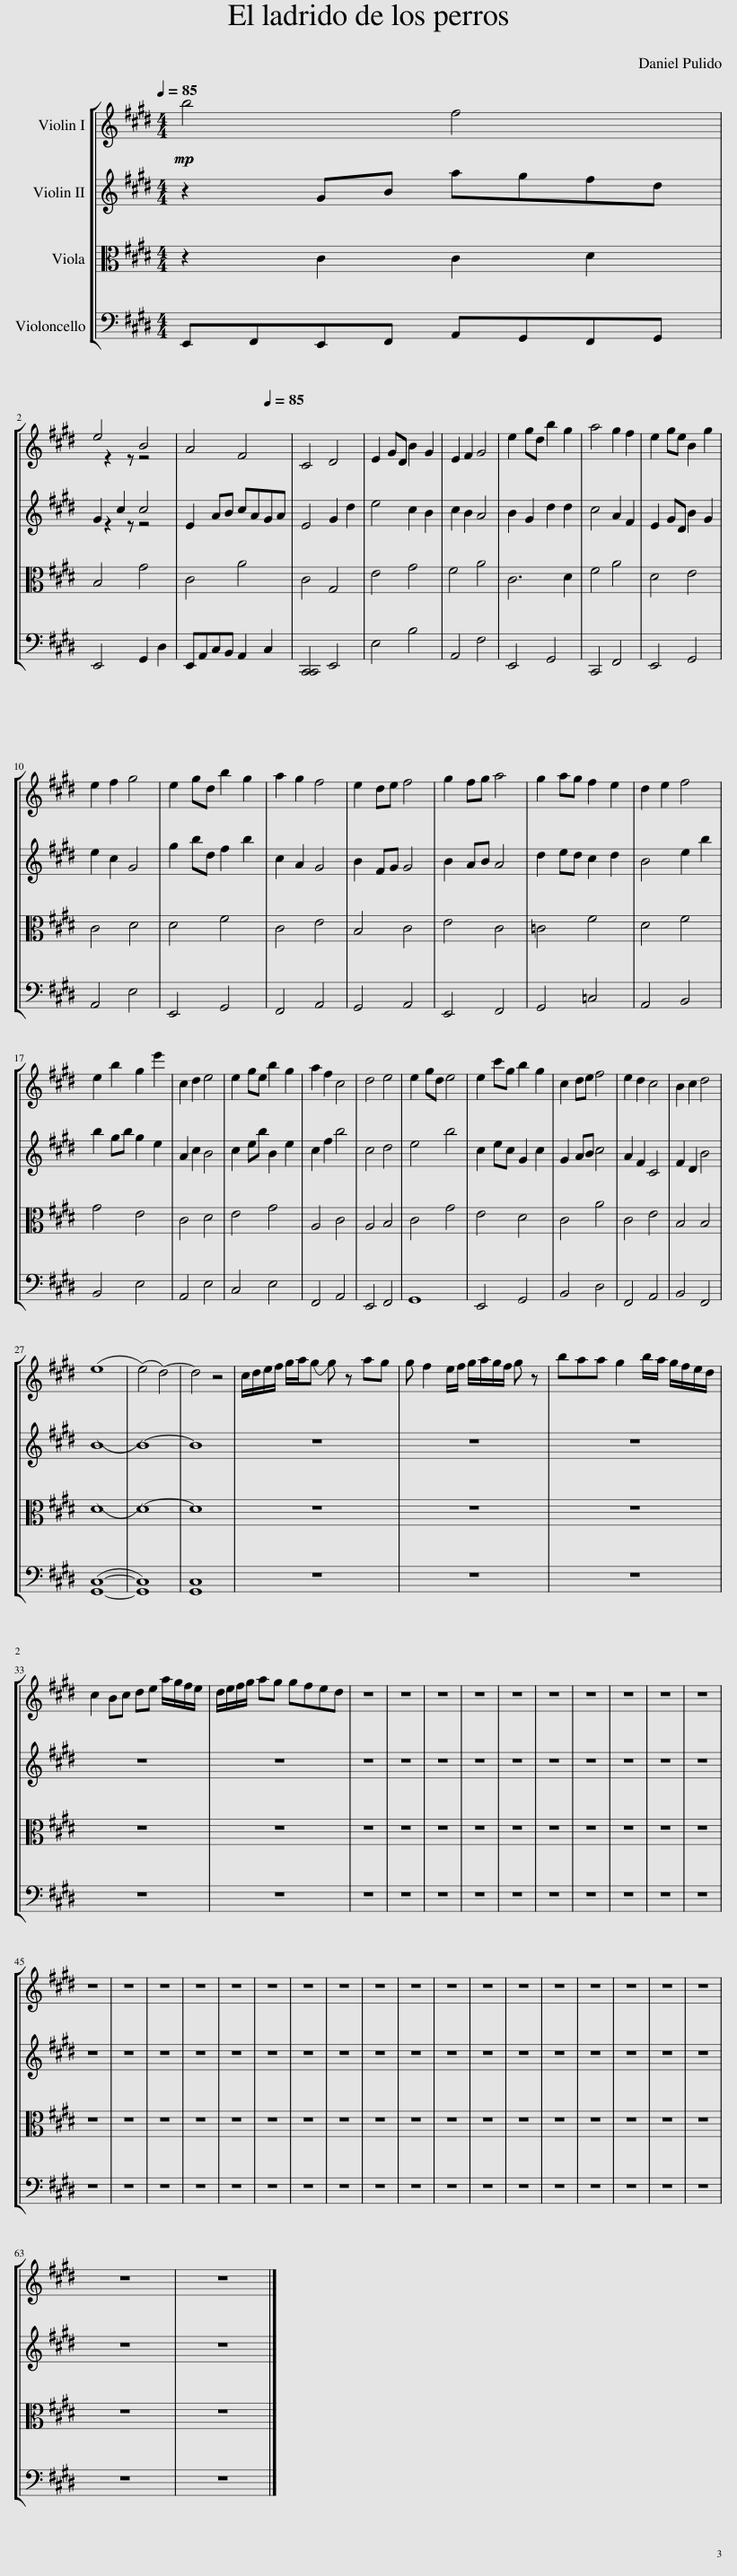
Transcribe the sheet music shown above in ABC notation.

X:1
%%score [ 1 2 3 4 ]
L:1/8
Q:1/4=85
M:4/4
I:linebreak $
K:E
V:1 treble
V:2 treble
V:3 alto
V:4 bass
V:1
!mp! b4 f4 |$ e4 B4 | A4 F4[Q:1/4=85] | C4 D4 | E2 GD B2 G2 | %5
 E2 F2 G4 | e2 gd b2 g2 | a4 g2 f2 | e2 ge B2 g2 |$ e2 f2 g4 | %10
 e2 gd b2 g2 | a2 g2 f4 | e2 de f4 | g2 fg a4 | g2 ag f2 e2 | %15
 d2 e2 f4 |$ e2 b2 g2 e'2 | c2 d2 e4 | e2 ge b2 g2 | a2 f2 c4 | %20
 d4 e4 | e2 gd e4 | e2 c'g b2 g2 | c2 de f4 | e2 d2 c4 | %25
 B2 c2 d4 |$ (e8 | (e4) d4-) | d4 z4 | c/d/e/f/ g/a/(g g) z ag | %30
 g f2 e/f/ g/a/g/f/ g z | baa g2 b/a/ g/f/e/d/ |$ c2 Bc de a/g/f/e/ | d/e/f/g/ ag gfed | z8 | %35
 z8 | z8 | z8 | z8 | z8 | %40
 z8 | z8 | z8 | z8 |$ z8 | %45
 z8 | z8 | z8 | z8 | z8 | %50
 z8 | z8 | z8 | z8 | z8 | %55
 z8 | z8 | z8 | z8 | z8 | %60
 z8 | z8 |$ z8 | z8 |] %64
V:2
 z2 GB agfd |$ G2 c2 c4 | E2 AB cAGA | E4 G2 d2 | e4 c2 B2 | %5
 c2 B2 A4 | B2 G2 d2 d2 | c4 A2 F2 | E2 GD B2 G2 |$ e2 c2 G4 | %10
 g2 bd f2 b2 | c2 A2 G4 | B2 FG G4 | B2 AB A4 | d2 ed c2 d2 | %15
 B4 e2 b2 |$ b2 gb g2 e2 | A2 c2 B4 | c2 eb B2 e2 | c2 f2 b4 | %20
 c4 d4 | e4 b4 | c2 ec G2 c2 | G2 AB c4 | A2 F2 C4 | %25
 F2 D2 B4 |$ (B8 | B8-) | B8 | z8 | %30
 z8 | z8 |$ z8 | z8 | z8 | %35
 z8 | z8 | z8 | z8 | z8 | %40
 z8 | z8 | z8 | z8 |$ z8 | %45
 z8 | z8 | z8 | z8 | z8 | %50
 z8 | z8 | z8 | z8 | z8 | %55
 z8 | z8 | z8 | z8 | z8 | %60
 z8 | z8 |$ z8 | z8 |] %64
V:3
 z2 C2 C2 D2 |$ B,4 G4 | C4 A4 | C4 G,4 | E4 G4 | %5
 F4 A4 | C6 D2 | F4 A4 | D4 E4 |$ C4 D4 | %10
 D4 F4 | C4 E4 | B,4 C4 | E4 C4 | =C4 F4 | %15
 D4 F4 |$ G4 E4 | C4 D4 | E4 G4 | A,4 C4 | %20
 A,4 B,4 | C4 G4 | E4 D4 | C4 A4 | C4 E4 | %25
 B,4 B,4 |$ (D8 | D8-) | D8 | z8 | %30
 z8 | z8 |$ z8 | z8 | z8 | %35
 z8 | z8 | z8 | z8 | z8 | %40
 z8 | z8 | z8 | z8 |$ z8 | %45
 z8 | z8 | z8 | z8 | z8 | %50
 z8 | z8 | z8 | z8 | z8 | %55
 z8 | z8 | z8 | z8 | z8 | %60
 z8 | z8 |$ z8 | z8 |] %64
V:4
 E,,F,,E,,F,, A,,G,,F,,G,, |$ E,,4 G,,2 D,2 | E,,A,,C,B,, A,,2 C,2 | [C,,C,,]4 E,,4 | E,4 B,4 | %5
 A,,4 F,4 | E,,4 G,,4 | C,,4 F,,4 | E,,4 G,,4 |$ A,,4 E,4 | %10
 E,,4 G,,4 | F,,4 A,,4 | G,,4 A,,4 | E,,4 F,,4 | G,,4 =C,4 | %15
 A,,4 B,,4 |$ B,,4 E,4 | A,,4 E,4 | C,4 E,4 | F,,4 A,,4 | %20
 E,,4 F,,4 | G,,8 | E,,4 G,,4 | B,,4 D,4 | F,,4 A,,4 | %25
 B,,4 F,,4 |$ ([G,,C,]8- | [G,,C,]8) | [G,,C,]8 | z8 | %30
 z8 | z8 |$ z8 | z8 | z8 | %35
 z8 | z8 | z8 | z8 | z8 | %40
 z8 | z8 | z8 | z8 |$ z8 | %45
 z8 | z8 | z8 | z8 | z8 | %50
 z8 | z8 | z8 | z8 | z8 | %55
 z8 | z8 | z8 | z8 | z8 | %60
 z8 | z8 |$ z8 | z8 |] %64
